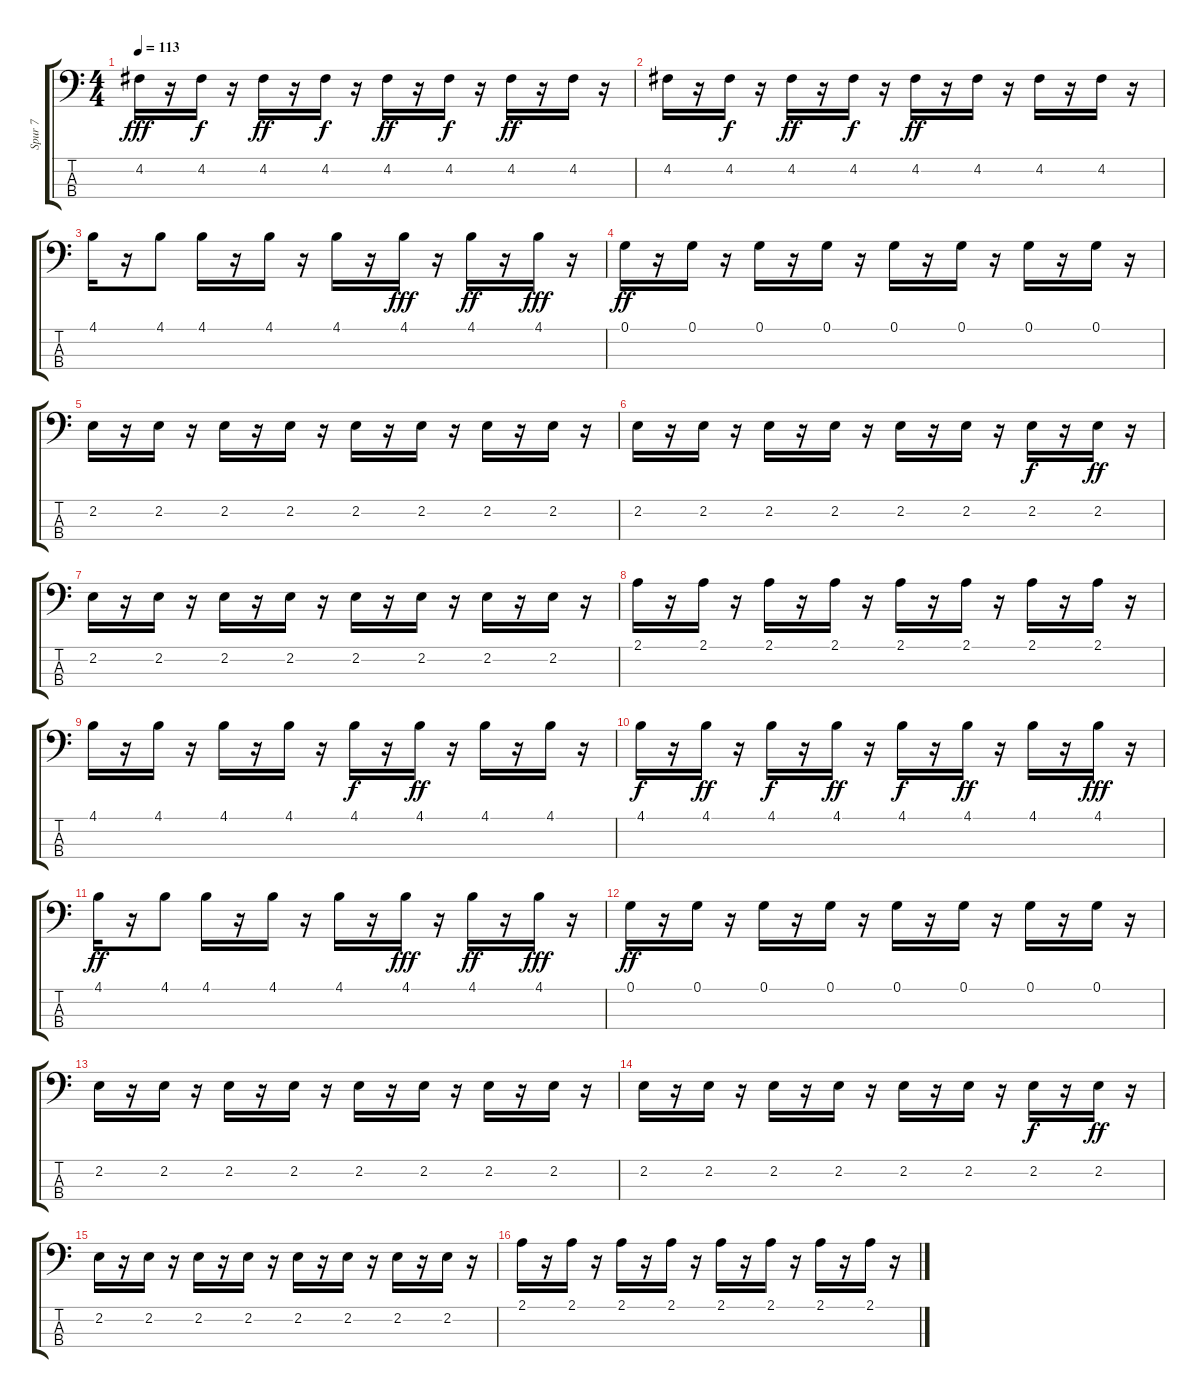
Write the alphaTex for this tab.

\track ("Spur 7" "Spur 7") {instrument electricbasspick}
\staff {score tabs}
\tuning (G2 D2 A1 E1) {hide}
\ts (4 4)
\tempo 113
\clef f4
\ks c
4.2.16{dy fff} r.16 4.2.16{dy f} r.16 4.2.16{dy ff} r.16 4.2.16{dy f} r.16 4.2.16{dy ff} r.16 4.2.16{dy f} r.16 4.2.16{dy ff} r.16 4.2.16 r.16 |
4.2.16 r.16 4.2.16{dy f} r.16 4.2.16{dy ff} r.16 4.2.16{dy f} r.16 4.2.16{dy ff} r.16 4.2.16 r.16 4.2.16 r.16 4.2.16 r.16 |
4.1.16 r.16 4.1.8 4.1.16{volume 12} r.16 4.1.16 r.16 4.1.16 r.16 4.1.16{dy fff} r.16 4.1.16{dy ff} r.16 4.1.16{dy fff volume 11} r.16 |
0.1.16{dy ff} r.16 0.1.16 r.16 0.1.16 r.16 0.1.16 r.16 0.1.16 r.16 0.1.16 r.16 0.1.16 r.16 0.1.16 r.16 |
2.2.16 r.16 2.2.16 r.16 2.2.16 r.16 2.2.16 r.16 2.2.16 r.16 2.2.16 r.16 2.2.16 r.16 2.2.16 r.16 |
2.2.16 r.16 2.2.16 r.16 2.2.16 r.16 2.2.16 r.16 2.2.16 r.16 2.2.16 r.16 2.2.16{dy f} r.16 2.2.16{dy ff} r.16 |
2.2.16 r.16 2.2.16 r.16 2.2.16 r.16 2.2.16 r.16 2.2.16 r.16 2.2.16 r.16 2.2.16 r.16 2.2.16 r.16 |
2.1.16 r.16 2.1.16 r.16 2.1.16 r.16 2.1.16 r.16 2.1.16 r.16 2.1.16 r.16 2.1.16 r.16 2.1.16 r.16 |
4.1.16 r.16 4.1.16 r.16 4.1.16 r.16 4.1.16 r.16 4.1.16{dy f} r.16 4.1.16{dy ff} r.16 4.1.16 r.16 4.1.16 r.16 |
4.1.16{dy f} r.16 4.1.16{dy ff} r.16 4.1.16{dy f} r.16 4.1.16{dy ff} r.16 4.1.16{dy f} r.16 4.1.16{dy ff} r.16 4.1.16 r.16 4.1.16{dy fff} r.16 |
4.1.16{dy ff} r.16 4.1.8 4.1.16 r.16 4.1.16 r.16 4.1.16 r.16 4.1.16{dy fff} r.16 4.1.16{dy ff} r.16 4.1.16{dy fff} r.16 |
0.1.16{dy ff} r.16 0.1.16 r.16 0.1.16 r.16 0.1.16 r.16 0.1.16 r.16 0.1.16 r.16 0.1.16 r.16 0.1.16 r.16 |
2.2.16 r.16 2.2.16 r.16 2.2.16 r.16 2.2.16 r.16 2.2.16 r.16 2.2.16 r.16 2.2.16 r.16 2.2.16 r.16 |
2.2.16 r.16 2.2.16 r.16 2.2.16 r.16 2.2.16 r.16 2.2.16 r.16 2.2.16 r.16 2.2.16{dy f} r.16 2.2.16{dy ff} r.16 |
2.2.16 r.16 2.2.16 r.16 2.2.16 r.16 2.2.16 r.16 2.2.16 r.16 2.2.16 r.16 2.2.16 r.16 2.2.16 r.16 |
2.1.16 r.16 2.1.16 r.16 2.1.16 r.16 2.1.16 r.16 2.1.16 r.16 2.1.16 r.16 2.1.16 r.16 2.1.16 r.16
